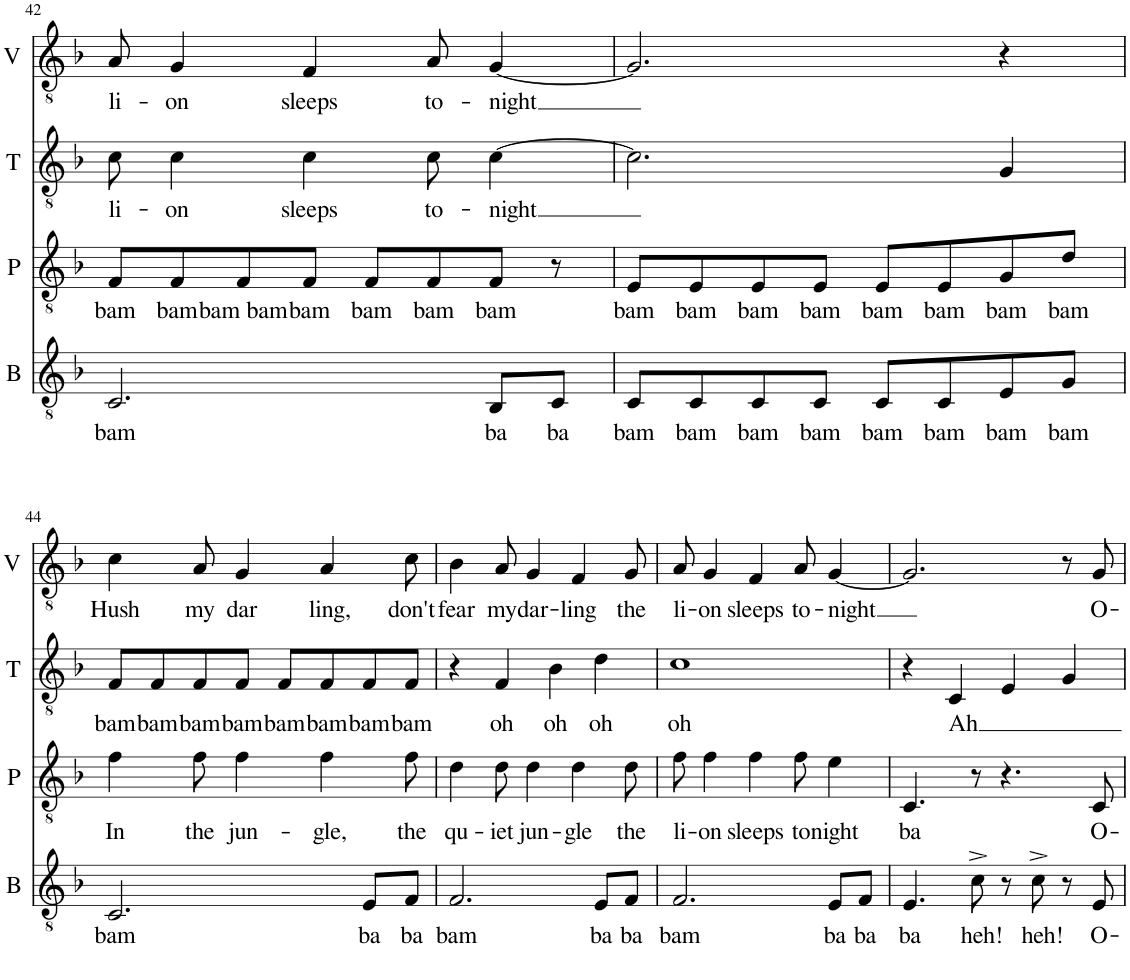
**kern	**text	**kern	**text	**kern	**text	**kern	**text
*part4	*part4	*part3	*part3	*part2	*part2	*part1	*part1
*staff4	*staff4	*staff3	*staff3	*staff2	*staff2	*staff1	*staff1
*I"Bacco	*	*I"Patruk	*	*I"Tipol	*	*I"Viggo	*
*I'B	*	*I'P	*	*I'T	*	*I'V	*
!!LO:PB:g=z
*clefGv2	*	*clefGv2	*	*clefGv2	*	*clefGv2	*
*k[b-]	*	*k[b-]	*	*k[b-]	*	*k[b-]	*
*M4/4	*	*M4/4	*	*M4/4	*	*M4/4	*
=42	=42	=42	=42	=42	=42	=42	=42
!	!LO:LY:b	!	!LO:LY:b	!	!LO:LY:b	!	!LO:LY:b
2.C/	bam	8F/L	bam	8c\	li-	8A/	li-
!	!	!	!LO:LY:b	!	!LO:LY:b	!	!LO:LY:b
.	.	8F/	bam	4c\	-on	4G/	-on
!	!	!	!LO:LY:b	!	!	!	!
.	.	8F/	bam bam	.	.	.	.
!	!	!	!LO:LY:b	!	!LO:LY:b	!	!LO:LY:b
.	.	8F/J	bam	4c\	sleeps	4F/	sleeps
!	!	!	!LO:LY:b	!	!	!	!
.	.	8F/L	bam	.	.	.	.
!	!	!	!LO:LY:b	!	!LO:LY:b	!	!LO:LY:b
.	.	8F/	bam	8c\	to-	8A/	to-
!	!LO:LY:b	!	!LO:LY:b	!	!LO:LY:b	!	!LO:LY:b
8BB-/L	ba	8F/J	bam	[4c\	-night	[4G/	-night
!	!LO:LY:b	!	!	!	!	!	!
8C/J	ba	8r	.	.	.	.	.
=43	=43	=43	=43	=43	=43	=43	=43
!	!LO:LY:b	!	!LO:LY:b	!	!	!	!
8C/L	bam	8E/L	bam	2.c\]	.	2.G/]	.
!	!LO:LY:b	!	!LO:LY:b	!	!	!	!
8C/	bam	8E/	bam	.	.	.	.
!	!LO:LY:b	!	!LO:LY:b	!	!	!	!
8C/	bam	8E/	bam	.	.	.	.
!	!LO:LY:b	!	!LO:LY:b	!	!	!	!
8C/J	bam	8E/J	bam	.	.	.	.
!	!LO:LY:b	!	!LO:LY:b	!	!	!	!
8C/L	bam	8E/L	bam	.	.	.	.
!	!LO:LY:b	!	!LO:LY:b	!	!	!	!
8C/	bam	8E/	bam	.	.	.	.
!	!LO:LY:b	!	!LO:LY:b	!	!	!	!
8E/	bam	8G/	bam	4G/	.	4r	.
!	!LO:LY:b	!	!LO:LY:b	!	!	!	!
8G/J	bam	8d/J	bam	.	.	.	.
!!LO:LB:g=z
=44	=44	=44	=44	=44	=44	=44	=44
!	!LO:LY:b	!	!LO:LY:b	!	!LO:LY:b	!	!LO:LY:b
2.C/	bam	4f\	In	8F/L	bam	4c\	Hush
!	!	!	!	!	!LO:LY:b	!	!
.	.	.	.	8F/	bam	.	.
!	!	!	!LO:LY:b	!	!LO:LY:b	!	!LO:LY:b
.	.	8f\	the	8F/	bam	8A/	my
!	!	!	!LO:LY:b	!	!LO:LY:b	!	!LO:LY:b
.	.	4f\	jun-	8F/J	bam	4G/	dar
!	!	!	!	!	!LO:LY:b	!	!
.	.	.	.	8F/L	bam	.	.
!	!	!	!LO:LY:b	!	!LO:LY:b	!	!LO:LY:b
.	.	4f\	-gle,	8F/	bam	4A/	ling,
!	!LO:LY:b	!	!	!	!LO:LY:b	!	!
8E/L	ba	.	.	8F/	bam	.	.
!	!LO:LY:b	!	!LO:LY:b	!	!LO:LY:b	!	!LO:LY:b
8F/J	ba	8f\	the	8F/J	bam	8c\	don't
=45	=45	=45	=45	=45	=45	=45	=45
!	!LO:LY:b	!	!LO:LY:b	!	!	!	!LO:LY:b
2.F/	bam	4d\	qu-	4r	.	4B-\	fear
!	!	!	!LO:LY:b	!	!LO:LY:b	!	!LO:LY:b
.	.	8d\	-iet	4F/	oh	8A/	my
!	!	!	!LO:LY:b	!	!	!	!LO:LY:b
.	.	4d\	jun-	.	.	4G/	dar-
!	!	!	!	!	!LO:LY:b	!	!
.	.	.	.	4B-\	oh	.	.
!	!	!	!LO:LY:b	!	!	!	!LO:LY:b
.	.	4d\	-gle	.	.	4F/	-ling
!	!LO:LY:b	!	!	!	!LO:LY:b	!	!
8E/L	ba	.	.	4d\	oh	.	.
!	!LO:LY:b	!	!LO:LY:b	!	!	!	!LO:LY:b
8F/J	ba	8d\	the	.	.	8G/	the
=46	=46	=46	=46	=46	=46	=46	=46
!	!LO:LY:b	!	!LO:LY:b	!	!LO:LY:b	!	!LO:LY:b
2.F/	bam	8f\	li-	1c	oh	8A/	li-
!	!	!	!LO:LY:b	!	!	!	!LO:LY:b
.	.	4f\	-on	.	.	4G/	-on
!	!	!	!LO:LY:b	!	!	!	!LO:LY:b
.	.	4f\	sleeps	.	.	4F/	sleeps
!	!	!	!LO:LY:b	!	!	!	!LO:LY:b
.	.	8f\	to-	.	.	8A/	to-
!	!LO:LY:b	!	!LO:LY:b	!	!	!	!LO:LY:b
8E/L	ba	4e\	-night	.	.	[4G/	-night
!	!LO:LY:b	!	!	!	!	!	!
8F/J	ba	.	.	.	.	.	.
=47	=47	=47	=47	=47	=47	=47	=47
!	!LO:LY:b	!	!LO:LY:b	!	!	!	!
4.E/	ba	4.C/	ba	4r	.	2.G/]	.
!	!	!	!	!	!LO:LY:b	!	!
.	.	.	.	4C/	Ah	.	.
!	!LO:LY:b	!	!	!	!	!	!
8c^\	heh!	8r	.	.	.	.	.
8r	.	4.r	.	4E/	.	.	.
!	!LO:LY:b	!	!	!	!	!	!
8c^\	heh!	.	.	.	.	.	.
8r	.	.	.	4G/	.	8r	.
!	!LO:LY:b	!	!LO:LY:b	!	!	!	!LO:LY:b
8E/	O-	8C/	O-	.	.	8G/	O-
=	=	=	=	=	=	=	=
*-	*-	*-	*-	*-	*-	*-	*-
